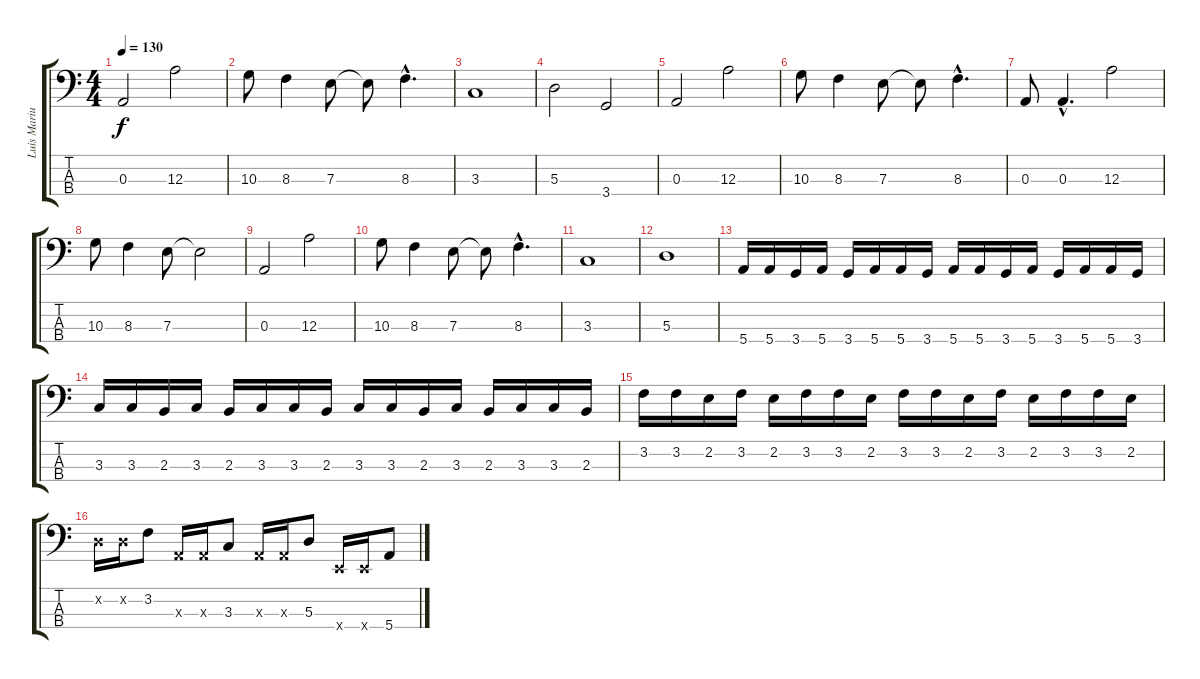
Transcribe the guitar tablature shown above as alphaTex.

\track ("Luis Mariuti" "Luis Mariu") {instrument electricbasspick}
\staff {score tabs}
\tuning (G2 D2 A1 E1) {hide}
\ts (4 4)
\tempo 130
\clef f4
\ks c
0.3.2{dy f} 12.3.2 |
10.3.8 8.3.4 7.3.8 7.3{t}.8 8.3{hac}.4{d} |
3.3.1 |
5.3.2 3.4.2 |
0.3.2 12.3.2 |
10.3.8 8.3.4 7.3.8 7.3{t}.8 8.3{hac}.4{d} |
0.3.8 0.3{hac}.4{d} 12.3.2 |
10.3.8 8.3.4 7.3.8 7.3{t}.2 |
0.3.2 12.3.2 |
10.3.8 8.3.4 7.3.8 7.3{t}.8 8.3{hac}.4{d} |
3.3.1 |
5.3.1 |
5.4.16 5.4.16 3.4.16 5.4.16 3.4.16 5.4.16 5.4.16 3.4.16 5.4.16 5.4.16 3.4.16 5.4.16 3.4.16 5.4.16 5.4.16 3.4.16 |
3.3.16 3.3.16 2.3.16 3.3.16 2.3.16 3.3.16 3.3.16 2.3.16 3.3.16 3.3.16 2.3.16 3.3.16 2.3.16 3.3.16 3.3.16 2.3.16 |
3.2.16 3.2.16 2.2.16 3.2.16 2.2.16 3.2.16 3.2.16 2.2.16 3.2.16 3.2.16 2.2.16 3.2.16 2.2.16 3.2.16 3.2.16 2.2.16 |
0.2{x}.16 0.2{x}.16 3.2.8 0.3{x}.16 0.3{x}.16 3.3.8 0.3{x}.16 0.3{x}.16 5.3.8 0.4{x}.16 0.4{x}.16 5.4.8
